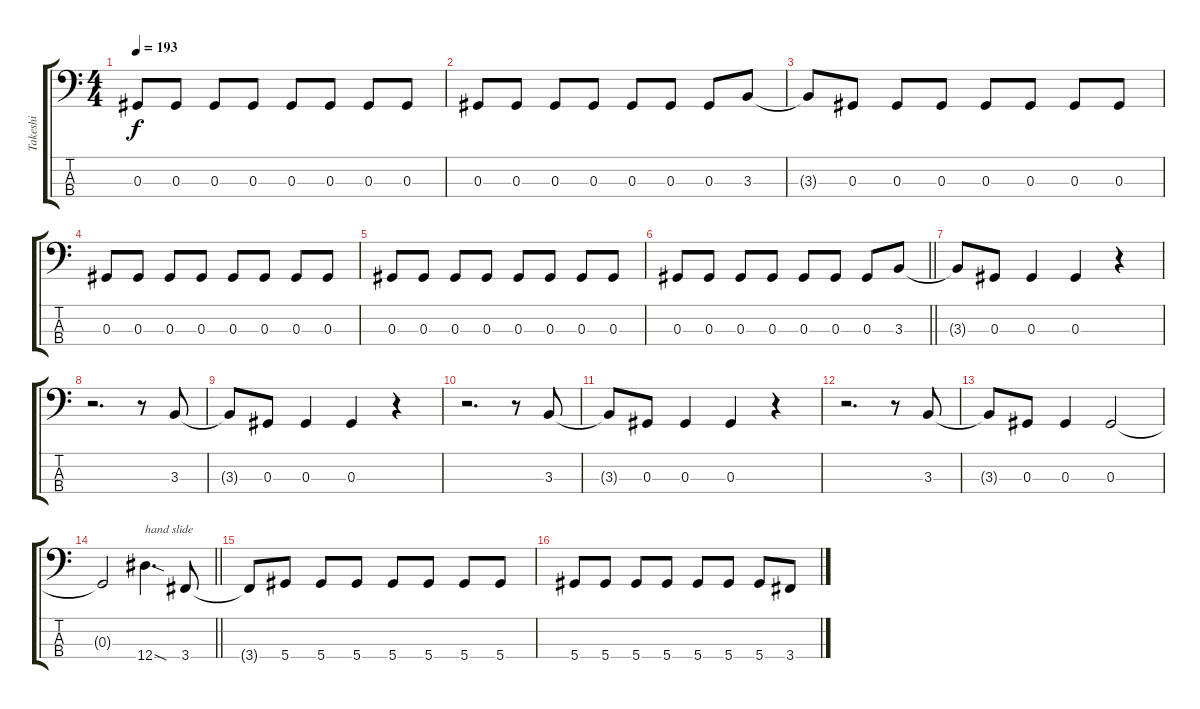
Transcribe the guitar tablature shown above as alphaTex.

\track ("Takeshi" "Takeshi") {instrument electricbasspick}
\staff {score tabs}
\tuning (Gb2 Db2 Ab1 Eb1) {hide}
\ts (4 4)
\tempo 193
\clef f4
\ks c
0.3.8{dy f} 0.3.8 0.3.8 0.3.8 0.3.8 0.3.8 0.3.8 0.3.8 |
0.3.8 0.3.8 0.3.8 0.3.8 0.3.8 0.3.8 0.3.8 3.3.8 |
3.3{t}.8 0.3.8 0.3.8 0.3.8 0.3.8 0.3.8 0.3.8 0.3.8 |
0.3.8 0.3.8 0.3.8 0.3.8 0.3.8 0.3.8 0.3.8 0.3.8 |
0.3.8 0.3.8 0.3.8 0.3.8 0.3.8 0.3.8 0.3.8 0.3.8 |
\barLineRight lightlight
0.3.8 0.3.8 0.3.8 0.3.8 0.3.8 0.3.8 0.3.8 3.3.8 |
\section ("" "")
3.3{t}.8 0.3.8 0.3.4 0.3.4 r.4 |
r.2{d} r.8 3.3.8 |
3.3{t}.8 0.3.8 0.3.4 0.3.4 r.4 |
r.2{d} r.8 3.3.8 |
3.3{t}.8 0.3.8 0.3.4 0.3.4 r.4 |
r.2{d} r.8 3.3.8 |
3.3{t}.8 0.3.8 0.3.4 0.3.2 |
\barLineRight lightlight
0.3{t}.2 12.4{sod}.4{d txt "hand slide"} 3.4.8 |
\section ("" "")
3.4{t}.8 5.4.8 5.4.8 5.4.8 5.4.8 5.4.8 5.4.8 5.4.8 |
5.4.8 5.4.8 5.4.8 5.4.8 5.4.8 5.4.8 5.4.8 3.4.8
